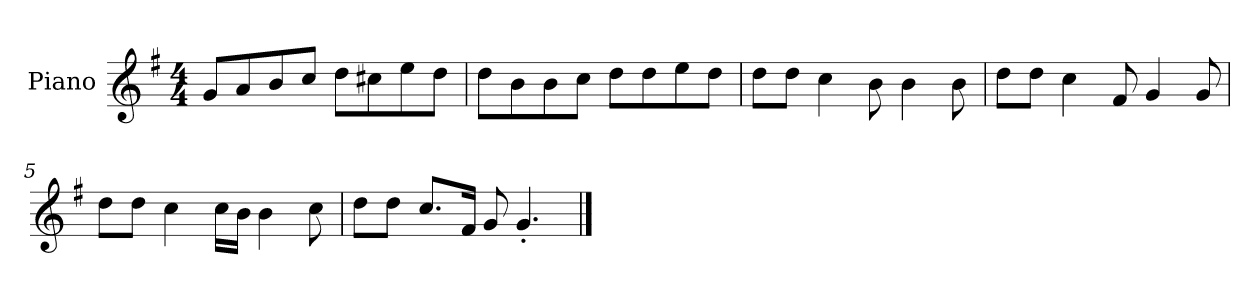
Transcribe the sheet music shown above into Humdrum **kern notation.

**kern
*part1
*staff1
*I"Piano
*I'P-no
*clefG2
*k[f#]
*M4/4
*MM90
=1
8g/L
8a/
8b/
8cc/J
8dd\L
8cc#X\
8ee\
8dd\J
=2
8dd\L
8b\
8b\
8cc\J
8dd\L
8dd\
8ee\
8dd\J
=3
8dd\L
8dd\J
4cc\
8b\
4b\
8b\
=4
8dd\L
8dd\J
4cc\
8f#/
4g/
8g/
=5
8dd\L
8dd\J
4cc\
16cc\LL
16b\JJ
4b\
8cc\
!!LO:LB:g=z
=6
8dd\L
8dd\J
8.cc/L
16f#/Jk
8g/
4.g'/
==
*-
